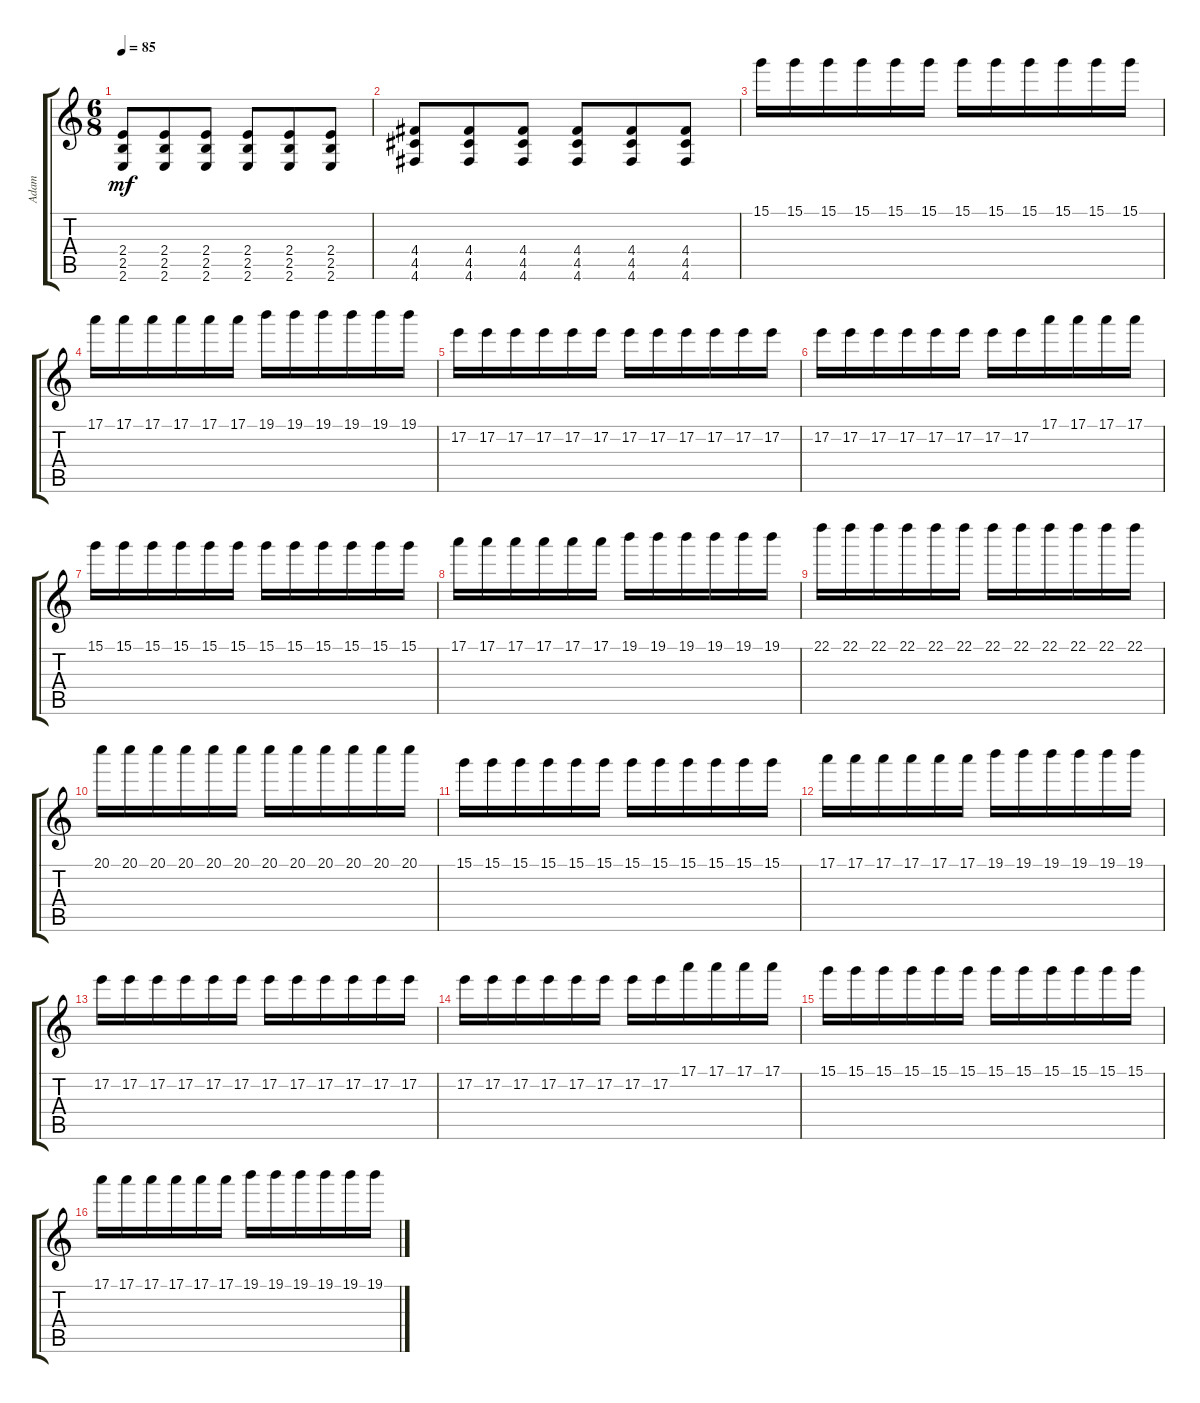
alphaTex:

\track ("Adam" "Adam") {instrument electricguitarjazz}
\staff {score tabs}
\tuning (E4 B3 G3 D3 A2 D2) {hide}
\ts (6 8)
\tempo 85
\clef g2
\ks c
(2.4 2.5 2.6).8{dy mf} (2.4 2.5 2.6).8 (2.4 2.5 2.6).8 (2.4 2.5 2.6).8 (2.4 2.5 2.6).8 (2.4 2.5 2.6).8 |
(4.4 4.5 4.6).8 (4.4 4.5 4.6).8 (4.4 4.5 4.6).8 (4.4 4.5 4.6).8 (4.4 4.5 4.6).8 (4.4 4.5 4.6).8 |
15.1.16 15.1.16 15.1.16 15.1.16 15.1.16 15.1.16 15.1.16 15.1.16 15.1.16 15.1.16 15.1.16 15.1.16 |
17.1.16 17.1.16 17.1.16 17.1.16 17.1.16 17.1.16 19.1.16 19.1.16 19.1.16 19.1.16 19.1.16 19.1.16 |
17.2.16 17.2.16 17.2.16 17.2.16 17.2.16 17.2.16 17.2.16 17.2.16 17.2.16 17.2.16 17.2.16 17.2.16 |
17.2.16 17.2.16 17.2.16 17.2.16 17.2.16 17.2.16 17.2.16 17.2.16 17.1.16 17.1.16 17.1.16 17.1.16 |
15.1.16 15.1.16 15.1.16 15.1.16 15.1.16 15.1.16 15.1.16 15.1.16 15.1.16 15.1.16 15.1.16 15.1.16 |
17.1.16 17.1.16 17.1.16 17.1.16 17.1.16 17.1.16 19.1.16 19.1.16 19.1.16 19.1.16 19.1.16 19.1.16 |
22.1.16 22.1.16 22.1.16 22.1.16 22.1.16 22.1.16 22.1.16 22.1.16 22.1.16 22.1.16 22.1.16 22.1.16 |
20.1.16 20.1.16 20.1.16 20.1.16 20.1.16 20.1.16 20.1.16 20.1.16 20.1.16 20.1.16 20.1.16 20.1.16 |
15.1.16 15.1.16 15.1.16 15.1.16 15.1.16 15.1.16 15.1.16 15.1.16 15.1.16 15.1.16 15.1.16 15.1.16 |
17.1.16 17.1.16 17.1.16 17.1.16 17.1.16 17.1.16 19.1.16 19.1.16 19.1.16 19.1.16 19.1.16 19.1.16 |
17.2.16 17.2.16 17.2.16 17.2.16 17.2.16 17.2.16 17.2.16 17.2.16 17.2.16 17.2.16 17.2.16 17.2.16 |
17.2.16 17.2.16 17.2.16 17.2.16 17.2.16 17.2.16 17.2.16 17.2.16 17.1.16 17.1.16 17.1.16 17.1.16 |
15.1.16 15.1.16 15.1.16 15.1.16 15.1.16 15.1.16 15.1.16 15.1.16 15.1.16 15.1.16 15.1.16 15.1.16 |
17.1.16 17.1.16 17.1.16 17.1.16 17.1.16 17.1.16 19.1.16 19.1.16 19.1.16 19.1.16 19.1.16 19.1.16
